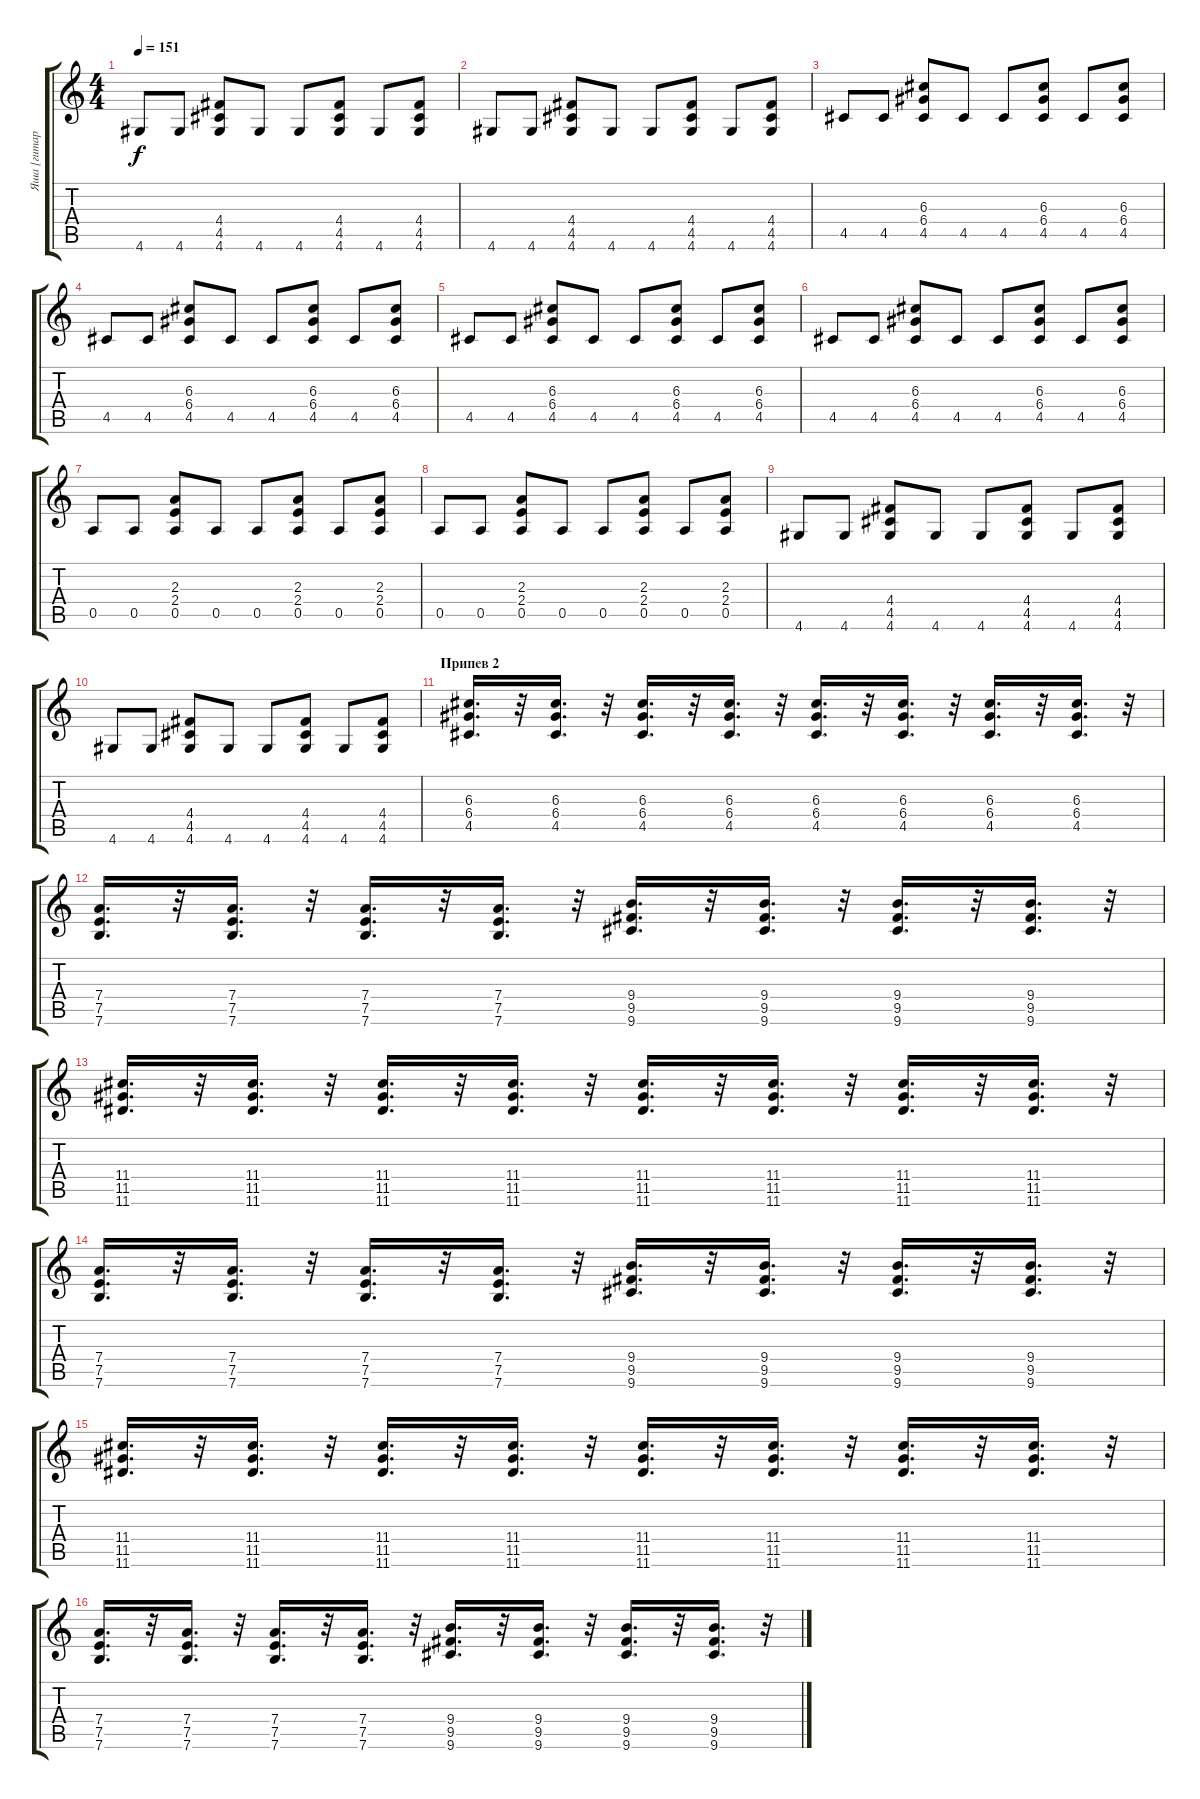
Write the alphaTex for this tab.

\track ("Яша [гитара]" "Яша [гитар") {instrument distortionguitar}
\staff {score tabs}
\tuning (E4 B3 G3 D3 A2 E2) {hide}
\ts (4 4)
\tempo 151
\clef g2
\ks c
4.6.8{dy f} 4.6.8 (4.4 4.5 4.6).8 4.6.8 4.6.8 (4.4 4.5 4.6).8 4.6.8 (4.4 4.5 4.6).8 |
4.6.8 4.6.8 (4.4 4.5 4.6).8 4.6.8 4.6.8 (4.4 4.5 4.6).8 4.6.8 (4.4 4.5 4.6).8 |
4.5.8 4.5.8 (6.3 6.4 4.5).8 4.5.8 4.5.8 (6.3 6.4 4.5).8 4.5.8 (6.3 6.4 4.5).8 |
4.5.8 4.5.8 (6.3 6.4 4.5).8 4.5.8 4.5.8 (6.3 6.4 4.5).8 4.5.8 (6.3 6.4 4.5).8 |
4.5.8 4.5.8 (6.3 6.4 4.5).8 4.5.8 4.5.8 (6.3 6.4 4.5).8 4.5.8 (6.3 6.4 4.5).8 |
4.5.8 4.5.8 (6.3 6.4 4.5).8 4.5.8 4.5.8 (6.3 6.4 4.5).8 4.5.8 (6.3 6.4 4.5).8 |
0.5.8 0.5.8 (2.3 2.4 0.5).8 0.5.8 0.5.8 (2.3 2.4 0.5).8 0.5.8 (2.3 2.4 0.5).8 |
0.5.8 0.5.8 (2.3 2.4 0.5).8 0.5.8 0.5.8 (2.3 2.4 0.5).8 0.5.8 (2.3 2.4 0.5).8 |
4.6.8 4.6.8 (4.4 4.5 4.6).8 4.6.8 4.6.8 (4.4 4.5 4.6).8 4.6.8 (4.4 4.5 4.6).8 |
4.6.8 4.6.8 (4.4 4.5 4.6).8 4.6.8 4.6.8 (4.4 4.5 4.6).8 4.6.8 (4.4 4.5 4.6).8 |
\section ("" "Припев 2")
(6.3 6.4 4.5).16{d} r.32 (6.3 6.4 4.5).16{d} r.32 (6.3 6.4 4.5).16{d} r.32 (6.3 6.4 4.5).16{d} r.32 (6.3 6.4 4.5).16{d} r.32 (6.3 6.4 4.5).16{d} r.32 (6.3 6.4 4.5).16{d} r.32 (6.3 6.4 4.5).16{d} r.32 |
(7.4 7.5 7.6).16{d} r.32 (7.4 7.5 7.6).16{d} r.32 (7.4 7.5 7.6).16{d} r.32 (7.4 7.5 7.6).16{d} r.32 (9.4 9.5 9.6).16{d} r.32 (9.4 9.5 9.6).16{d} r.32 (9.4 9.5 9.6).16{d} r.32 (9.4 9.5 9.6).16{d} r.32 |
(11.4 11.5 11.6).16{d} r.32 (11.4 11.5 11.6).16{d} r.32 (11.4 11.5 11.6).16{d} r.32 (11.4 11.5 11.6).16{d} r.32 (11.4 11.5 11.6).16{d} r.32 (11.4 11.5 11.6).16{d} r.32 (11.4 11.5 11.6).16{d} r.32 (11.4 11.5 11.6).16{d} r.32 |
(7.4 7.5 7.6).16{d} r.32 (7.4 7.5 7.6).16{d} r.32 (7.4 7.5 7.6).16{d} r.32 (7.4 7.5 7.6).16{d} r.32 (9.4 9.5 9.6).16{d} r.32 (9.4 9.5 9.6).16{d} r.32 (9.4 9.5 9.6).16{d} r.32 (9.4 9.5 9.6).16{d} r.32 |
(11.4 11.5 11.6).16{d} r.32 (11.4 11.5 11.6).16{d} r.32 (11.4 11.5 11.6).16{d} r.32 (11.4 11.5 11.6).16{d} r.32 (11.4 11.5 11.6).16{d} r.32 (11.4 11.5 11.6).16{d} r.32 (11.4 11.5 11.6).16{d} r.32 (11.4 11.5 11.6).16{d} r.32 |
(7.4 7.5 7.6).16{d} r.32 (7.4 7.5 7.6).16{d} r.32 (7.4 7.5 7.6).16{d} r.32 (7.4 7.5 7.6).16{d} r.32 (9.4 9.5 9.6).16{d} r.32 (9.4 9.5 9.6).16{d} r.32 (9.4 9.5 9.6).16{d} r.32 (9.4 9.5 9.6).16{d} r.32
